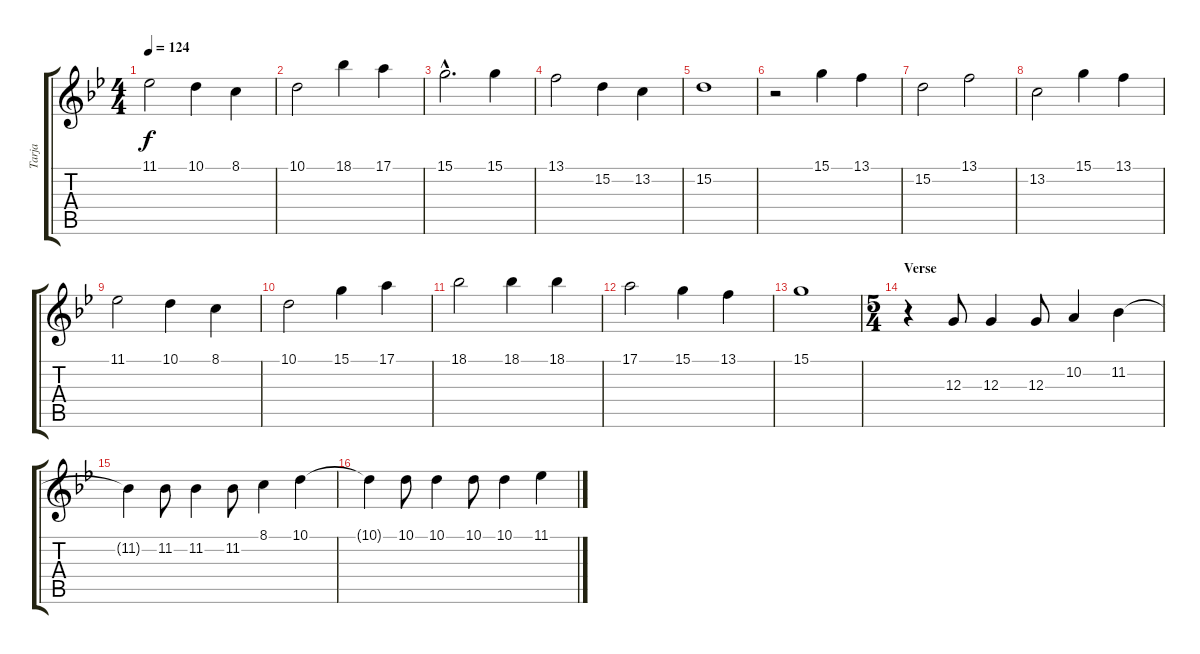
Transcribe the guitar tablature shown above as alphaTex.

\track ("Tarja" "Tarja") {instrument pad4choir}
\staff {score tabs}
\tuning (E4 B3 G3 D3 A2 E2) {hide}
\ts (4 4)
\tempo 124
\clef g2
\ks bb
11.1.2{dy f} 10.1.4 8.1.4 |
10.1.2 18.1.4 17.1.4 |
15.1{hac}.2{d} 15.1.4 |
13.1.2 15.2.4 13.2.4 |
15.2.1 |
r.2 15.1.4 13.1.4 |
15.2.2 13.1.2 |
13.2.2 15.1.4 13.1.4 |
11.1.2 10.1.4 8.1.4 |
10.1.2 15.1.4 17.1.4 |
18.1.2 18.1.4 18.1.4 |
17.1.2 15.1.4 13.1.4 |
15.1.1 |
\ts (5 4)
\section ("" "Verse")
r.4 12.3.8 12.3.4 12.3.8 10.2.4 11.2.4 |
11.2{t}.4 11.2.8 11.2.4 11.2.8 8.1.4 10.1.4 |
10.1{t}.4 10.1.8 10.1.4 10.1.8 10.1.4 11.1.4
